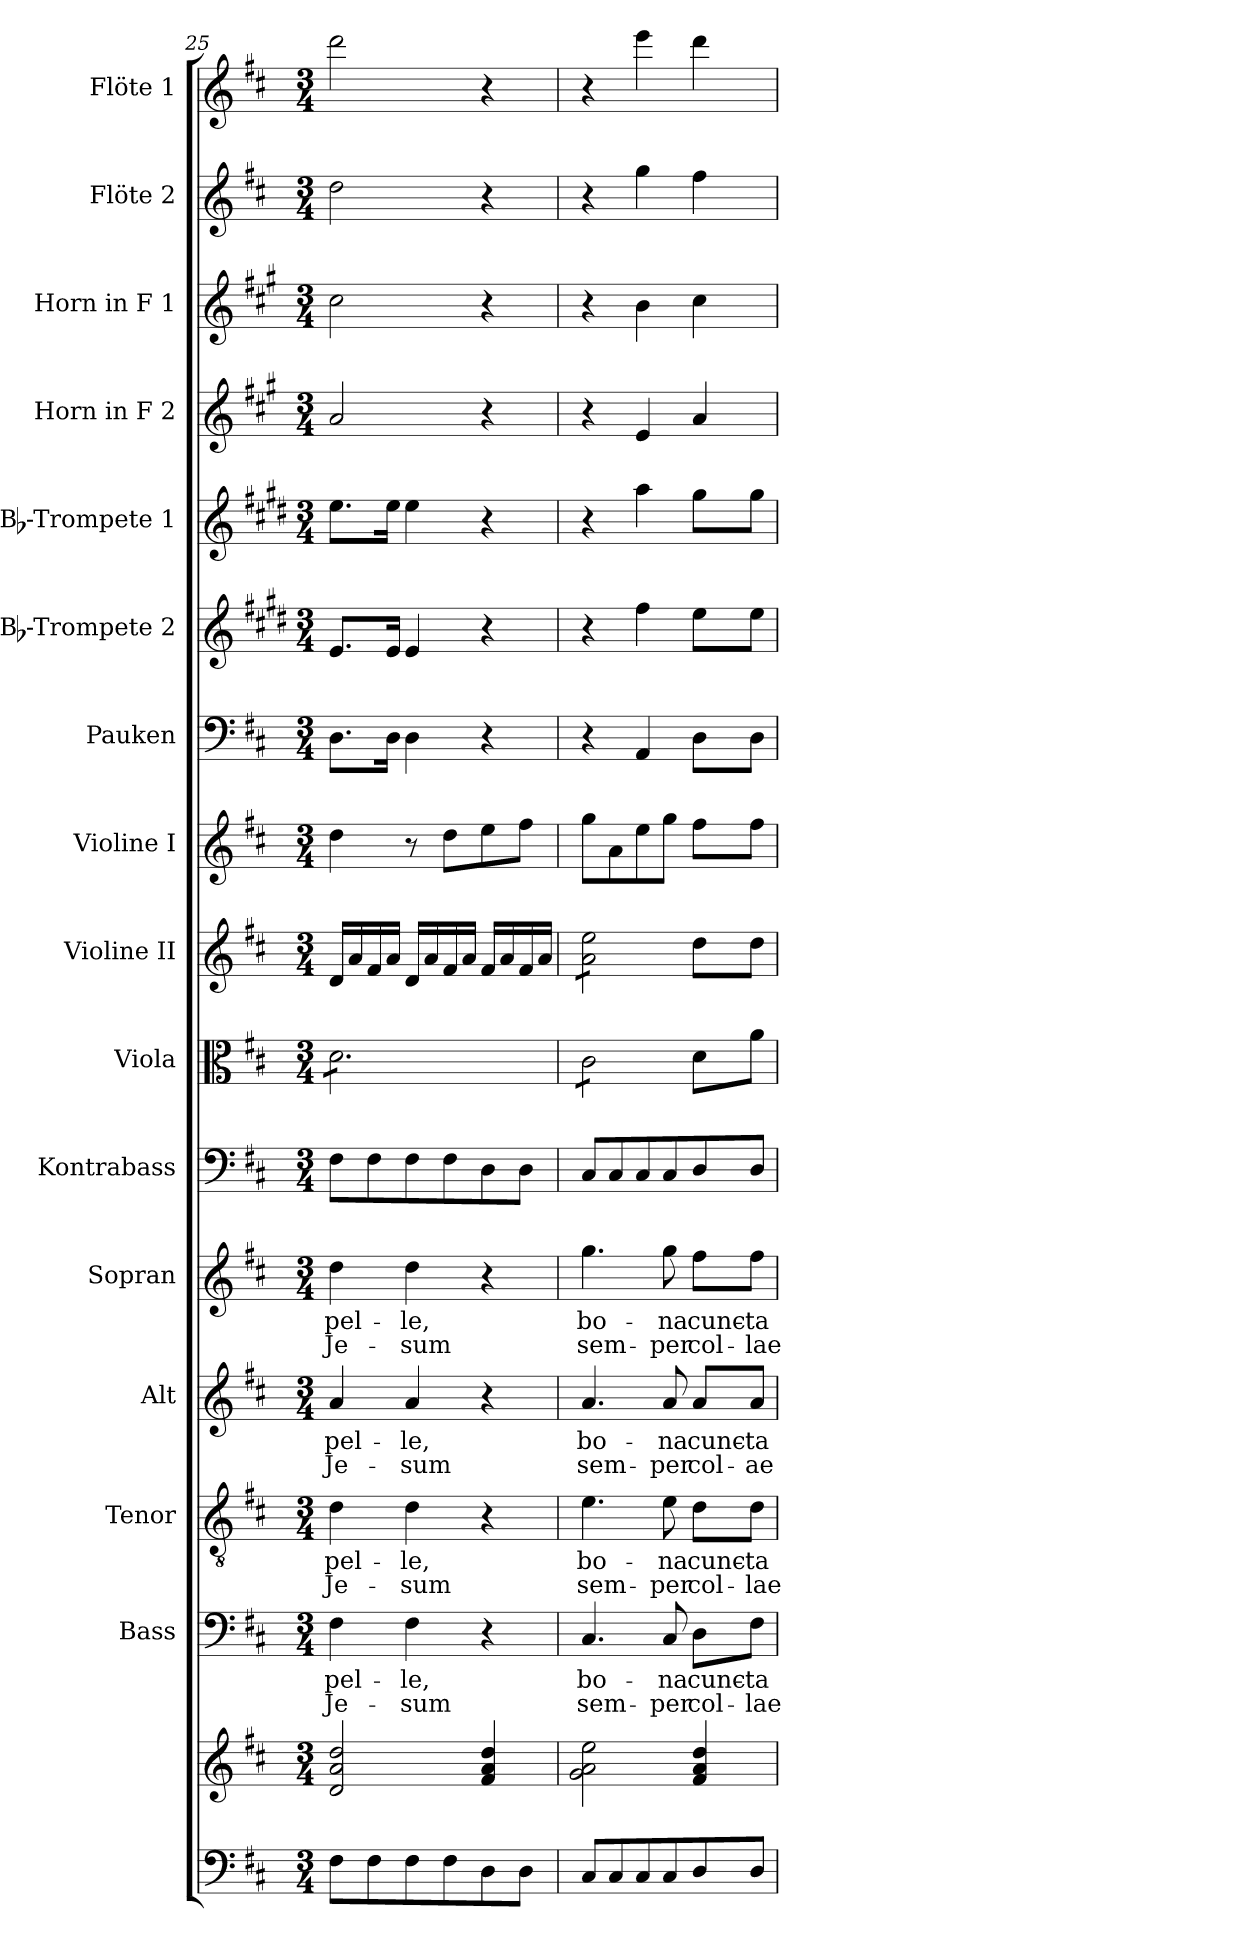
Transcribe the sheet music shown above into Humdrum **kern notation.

**kern	**kern	**kern	**text	**text	**kern	**text	**text	**kern	**text	**text	**kern	**text	**text	**kern	**kern	**kern	**kern	**kern	**kern	**kern	**kern	**kern	**kern	**kern
*part16	*part16	*part15	*part15	*part15	*part14	*part14	*part14	*part13	*part13	*part13	*part12	*part12	*part12	*part11	*part10	*part9	*part8	*part7	*part6	*part5	*part4	*part3	*part2	*part1
*staff17	*staff16	*staff15	*staff15	*staff15	*staff14	*staff14	*staff14	*staff13	*staff13	*staff13	*staff12	*staff12	*staff12	*staff11	*staff10	*staff9	*staff8	*staff7	*staff6	*staff5	*staff4	*staff3	*staff2	*staff1
*	*	*I"Bass	*	*	*I"Tenor	*	*	*I"Alt	*	*	*I"Sopran	*	*	*I"Kontrabass	*I"Viola	*I"Violine II	*I"Violine I	*I"Pauken	*I"Bb-Trompete 2	*I"Bb-Trompete 1	*I"Horn in F 2	*I"Horn in F 1	*I"Flöte 2	*I"Flöte 1
*	*	*I'B.	*	*	*I'T.	*	*	*I'A.	*	*	*I'S.	*	*	*I'Kb.	*I'Vla.	*I'Vl. II	*I'Vl. I	*I'Pk.	*I'Bb Trp. 2	*I'Bb Trp. 1	*	*	*I'Fl. 2	*I'Fl. 1
*clefF4	*clefG2	*clefF4	*	*	*clefGv2	*	*	*clefG2	*	*	*clefG2	*	*	*clefF4	*clefC3	*clefG2	*clefG2	*clefF4	*clefG2	*clefG2	*clefG2	*clefG2	*clefG2	*clefG2
*	*	*	*	*	*	*	*	*	*	*	*	*	*	*ITrd7c12	*	*	*	*	*ITrd1c2	*ITrd1c2	*ITrd4c7	*ITrd4c7	*	*
*k[f#c#]	*k[f#c#]	*k[f#c#]	*	*	*k[f#c#]	*	*	*k[f#c#]	*	*	*k[f#c#]	*	*	*k[f#c#]	*k[f#c#]	*k[f#c#]	*k[f#c#]	*k[f#c#]	*k[f#c#]	*k[f#c#]	*k[f#c#]	*k[f#c#]	*k[f#c#]	*k[f#c#]
*D:	*D:	*D:	*	*	*D:	*	*	*D:	*	*	*D:	*	*	*D:	*D:	*D:	*D:	*D:	*D:	*D:	*D:	*D:	*D:	*D:
*M3/4	*M3/4	*M3/4	*	*	*M3/4	*	*	*M3/4	*	*	*M3/4	*	*	*M3/4	*M3/4	*M3/4	*M3/4	*M3/4	*M3/4	*M3/4	*M3/4	*M3/4	*M3/4	*M3/4
=25	=25	=25	=25	=25	=25	=25	=25	=25	=25	=25	=25	=25	=25	=25	=25	=25	=25	=25	=25	=25	=25	=25	=25	=25
!	!	!	!LO:LY:b	!LO:LY:b	!	!LO:LY:b	!LO:LY:b	!	!LO:LY:b	!LO:LY:b	!	!LO:LY:b	!LO:LY:b	!	!	!	!	!	!	!	!	!	!	!
*	*	*	*	*	*	*	*	*	*	*	*	*	*	*	*tremolo	*	*	*	*	*	*	*	*	*
8F#\L	2d/ 2a/ 2dd/	4F#\	pel-	Je-	4d\	pel-	Je-	4a/	pel-	Je-	4dd\	pel-	Je-	8FF#\L	8d\L	16d/LL	4dd\	8.D\L	8.d/L	8.dd\L	2d/	2f#\	2dd\	2ddd\
.	.	.	.	.	.	.	.	.	.	.	.	.	.	.	.	16a/	.	.	.	.	.	.	.	.
8F#\	.	.	.	.	.	.	.	.	.	.	.	.	.	8FF#\	8d\	16f#/	.	.	.	.	.	.	.	.
.	.	.	.	.	.	.	.	.	.	.	.	.	.	.	.	16a/JJ	.	16D\Jk	16d/Jk	16dd\Jk	.	.	.	.
!	!	!	!LO:LY:b	!LO:LY:b	!	!LO:LY:b	!LO:LY:b	!	!LO:LY:b	!LO:LY:b	!	!LO:LY:b	!LO:LY:b	!	!	!	!	!	!	!	!	!	!	!
8F#\	.	4F#\	-le,	-sum	4d\	-le,	-sum	4a/	-le,	-sum	4dd\	-le,	-sum	8FF#\	8d\	16d/LL	8r	4D\	4d/	4dd\	.	.	.	.
.	.	.	.	.	.	.	.	.	.	.	.	.	.	.	.	16a/	.	.	.	.	.	.	.	.
8F#\	.	.	.	.	.	.	.	.	.	.	.	.	.	8FF#\	8d\	16f#/	8dd\L	.	.	.	.	.	.	.
.	.	.	.	.	.	.	.	.	.	.	.	.	.	.	.	16a/JJ	.	.	.	.	.	.	.	.
8D\	4f#/ 4a/ 4dd/	4r	.	.	4r	.	.	4r	.	.	4r	.	.	8DD\	8d\	16f#/LL	8ee\	4r	4r	4r	4r	4r	4r	4r
.	.	.	.	.	.	.	.	.	.	.	.	.	.	.	.	16a/	.	.	.	.	.	.	.	.
8D\J	.	.	.	.	.	.	.	.	.	.	.	.	.	8DD\J	8d\J	16f#/	8ff#\J	.	.	.	.	.	.	.
.	.	.	.	.	.	.	.	.	.	.	.	.	.	.	.	16a/JJ	.	.	.	.	.	.	.	.
=26	=26	=26	=26	=26	=26	=26	=26	=26	=26	=26	=26	=26	=26	=26	=26	=26	=26	=26	=26	=26	=26	=26	=26	=26
!	!	!	!LO:LY:b	!LO:LY:b	!	!LO:LY:b	!LO:LY:b	!	!LO:LY:b	!LO:LY:b	!	!LO:LY:b	!LO:LY:b	!	!	!	!	!	!	!	!	!	!	!
*	*	*	*	*	*	*	*	*	*	*	*	*	*	*	*	*tremolo	*	*	*	*	*	*	*	*
8C#/L	2g\ 2a\ 2ee\	4.C#/	bo-	sem-	4.e\	bo-	sem-	4.a/	bo-	sem-	4.gg\	bo-	sem-	8CC#/L	8c#\L	8a\ 8ee\L	8gg\L	4r	4r	4r	4r	4r	4r	4r
8C#/	.	.	.	.	.	.	.	.	.	.	.	.	.	8CC#/	8c#\	8a\ 8ee\	8a\	.	.	.	.	.	.	.
8C#/	.	.	.	.	.	.	.	.	.	.	.	.	.	8CC#/	8c#\	8a\ 8ee\	8ee\	4AA/	4ee\	4gg\	4A/	4e\	4gg\	4eee\
!	!	!	!LO:LY:b	!LO:LY:b	!	!LO:LY:b	!LO:LY:b	!	!LO:LY:b	!LO:LY:b	!	!LO:LY:b	!LO:LY:b	!	!	!	!	!	!	!	!	!	!	!
8C#/	.	8C#/	-na	-per	8e\	-na	-per	8a/	-na	-per	8gg\	-na	-per	8CC#/	8c#\J	8a\ 8ee\J	8gg\J	.	.	.	.	.	.	.
*	*	*	*	*	*	*	*	*	*	*	*	*	*	*	*	*Xtremolo	*	*	*	*	*	*	*	*
*	*	*	*	*	*	*	*	*	*	*	*	*	*	*	*Xtremolo	*	*	*	*	*	*	*	*	*
!	!	!	!LO:LY:b	!LO:LY:b	!	!LO:LY:b	!LO:LY:b	!	!LO:LY:b	!LO:LY:b	!	!LO:LY:b	!LO:LY:b	!	!	!	!	!	!	!	!	!	!	!
8D/	4f#/ 4a/ 4dd/	8D\L	cunc-	col-	8d\L	cunc-	col-	8a/L	cunc-	col-	8ff#\L	cunc-	col-	8DD/	8d\L	8dd\L	8ff#\L	8D\L	8dd\L	8ff#\L	4d/	4f#\	4ff#\	4ddd\
!	!	!	!LO:LY:b	!LO:LY:b	!	!LO:LY:b	!LO:LY:b	!	!LO:LY:b	!LO:LY:b	!	!LO:LY:b	!LO:LY:b	!	!	!	!	!	!	!	!	!	!	!
8D/J	.	8F#\J	-ta	-lae-	8d\J	-ta	-lae-	8a/J	-ta	-ae-	8ff#\J	-ta	-lae-	8DD/J	8a\J	8dd\J	8ff#\J	8D\J	8dd\J	8ff#\J	.	.	.	.
=	=	=	=	=	=	=	=	=	=	=	=	=	=	=	=	=	=	=	=	=	=	=	=	=
*-	*-	*-	*-	*-	*-	*-	*-	*-	*-	*-	*-	*-	*-	*-	*-	*-	*-	*-	*-	*-	*-	*-	*-	*-
